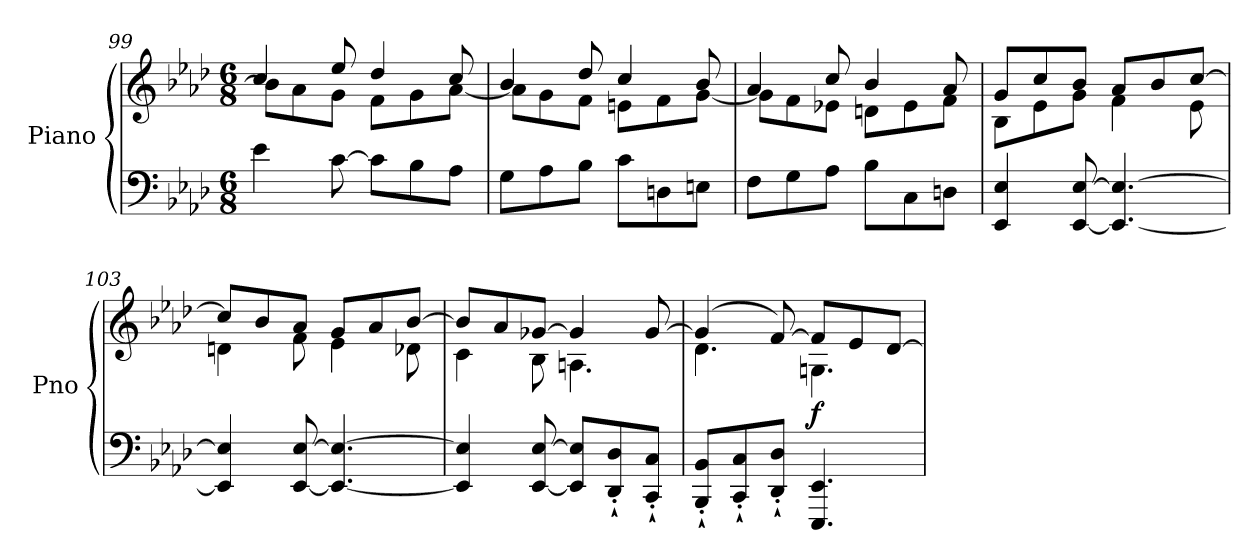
**kern	**kern	**dynam
*part1	*part1	*part1
*staff2	*staff1	*staff1/2
*I"Piano	*	*
*I'Pno	*	*
*clefF4	*clefG2	*
*k[b-e-a-d-]	*k[b-e-a-d-]	*
*M6/8	*M6/8	*
=99	=99	=99
*	*^	*
4e-\	4cc/	8b-\L]	.
.	.	8a-\	.
[8c\	8ee-/	8g\J	.
8c\L]	4dd-/	8f\L	.
8B-\	.	8g\	.
8A-\J	8cc/	[8a-\J	.
=100	=100	=100	=100
8G\L	4b-/	8a-\L]	.
8A-\	.	8g\	.
8B-\J	8dd-/	8f\J	.
8c\L	4cc/	8en\L	.
8Dn\	.	8f\	.
8En\J	8b-/	[8g\J	.
=101	=101	=101	=101
8F\L	4a-/	8g\L]	.
8G\	.	8f\	.
8A-\J	8cc/	8e-X\J	.
8B-\L	4b-/	8dn\L	.
8C\	.	8e-\	.
8Dn\J	8a-/	8f\J	.
=102	=102	=102	=102
!	!	!	!LO:DY:b
4EE-/ 4E-/	8g/L	8B-\L	other-dynamics
.	8cc/	8e-\	.
[8EE-/ [8E-/	8b-/J	8g\J	.
4.EE-/_ 4.E-/_	8a-/L	4f\	.
.	8b-/	.	.
.	[8cc/J	8e-\	.
!!LO:LB:g=z	!!
=103	=103	=103	=103
4EE-/] 4E-/]	8cc/L]	4dn\	.
.	8b-/	.	.
[8EE-/ [8E-/	8a-/J	8f\	.
4.EE-/_ 4.E-/_	8g/L	4e-\	.
.	8a-/	.	.
.	[8b-/J	8d-X\	.
!!LO:LB:g=z	!!
=104	=104	=104	=104
4EE-/] 4E-/]	8b-/L]	4c\	.
.	8a-/	.	.
[8EE-/ [8E-/	[8g-X/J	8B-\	.
8EE-/] 8E-/]L	4g-/]	4.An\	.
8DD-/`' 8D-/`'	.	.	.
8CC/`' 8C/`'J	[8g-/	.	.
=105	=105	=105	=105
8BBB-/`' 8BB-/`'L	(4g-/]	4.d-\	.
8CC/`' 8C/`'	.	.	.
8DD-/`' 8D-/`'J	[8f/)	.	.
!	!	!	!LO:DY:b
4.EEE-/ 4.EE-/	8f/L]	4.Gn\	f
.	8e-/	.	.
.	[8d-/J	.	.
*	*v	*v	*
=	=	=
*-	*-	*-
